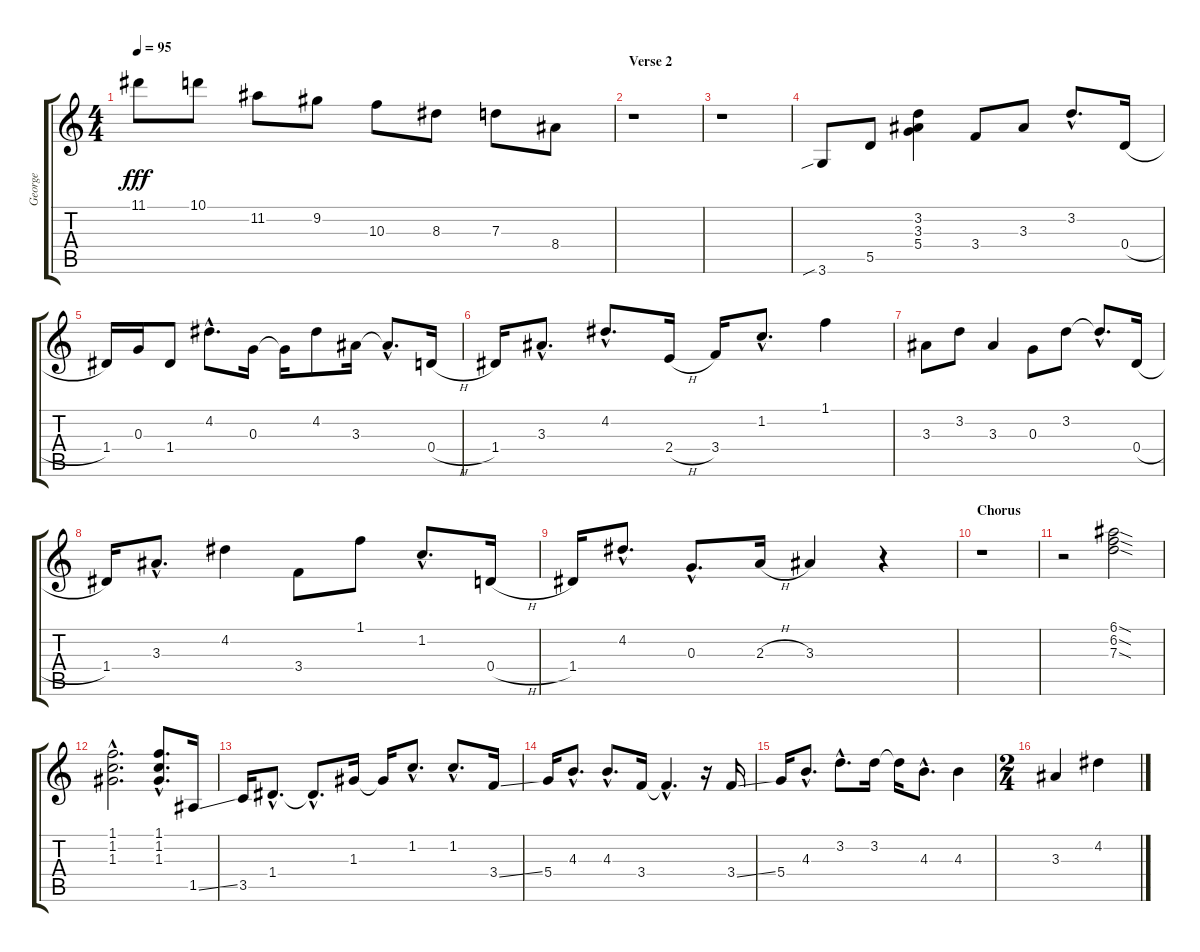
\track ("George" "George") {instrument overdrivenguitar}
\staff {score tabs}
\tuning (E4 B3 G3 D3 A2 E2) {hide}
\ts (4 4)
\tempo 95
\clef g2
\ks c
11.1.8{dy fff volume 14 instrument sitar} 10.1.8 11.2.8 9.2.8 10.3.8 8.3.8 7.3.8 8.4.8 |
\section ("" "Verse 2")
r.1 |
r.1 |
3.6{sib}.8{volume 12 instrument overdrivenguitar} 5.5.8 (3.2 3.3 5.4).4 3.4.8 3.3.8 3.2{hac}.8{d} 0.4{h}.16 |
1.4.16 0.3.16 1.4.8 4.2{hac}.8{d} 0.3.16 0.3{t}.16 4.2.8 3.3.16 3.3{hac t}.8{d} 0.4{h}.16 |
1.4.16 3.3{hac}.8{d} 4.2{hac}.8{d} 2.4{h}.16 3.4.16 1.2{hac}.8{d} 1.1.4 |
3.3.8 3.2.8 3.3.4 0.3.8 3.2.8 3.2{hac t}.8{d} 0.4{h}.16 |
1.4.16 3.3{hac}.8{d} 4.2.4 3.4.8 1.1.8 1.2{hac}.8{d} 0.4{h}.16 |
1.4.16 4.2{hac}.8{d} 0.3{hac}.8{d} 2.3{h}.16 3.3.4 r.4 |
\section ("" "Chorus")
r.1 |
r.2 (6.1{sod} 6.2{sod} 7.3{sod}).2{volume 11} |
(1.1{hac} 1.2{hac} 1.3{hac}).2{d} (1.1{hac} 1.2{hac} 1.3{hac}).8{d} 1.5{ss}.16{volume 12} |
3.5.16 1.4{hac}.8{d} 1.4{hac t}.8{d} 1.3.16 1.3{t}.16 1.2{hac}.8{d} 1.2{hac}.8{d} 3.4{ss}.16 |
5.4.16 4.3{hac}.8{d} 4.3{hac}.8{d} 3.4.16 3.4{hac t}.4{d} r.16 3.4{ss}.16 |
5.4.16 4.3{hac}.8{d} 3.2{hac}.8{d} 3.2.16 3.2{t}.16 4.3{hac}.8{d} 4.3.4 |
\ts (2 4)
3.3.4 4.2.4
